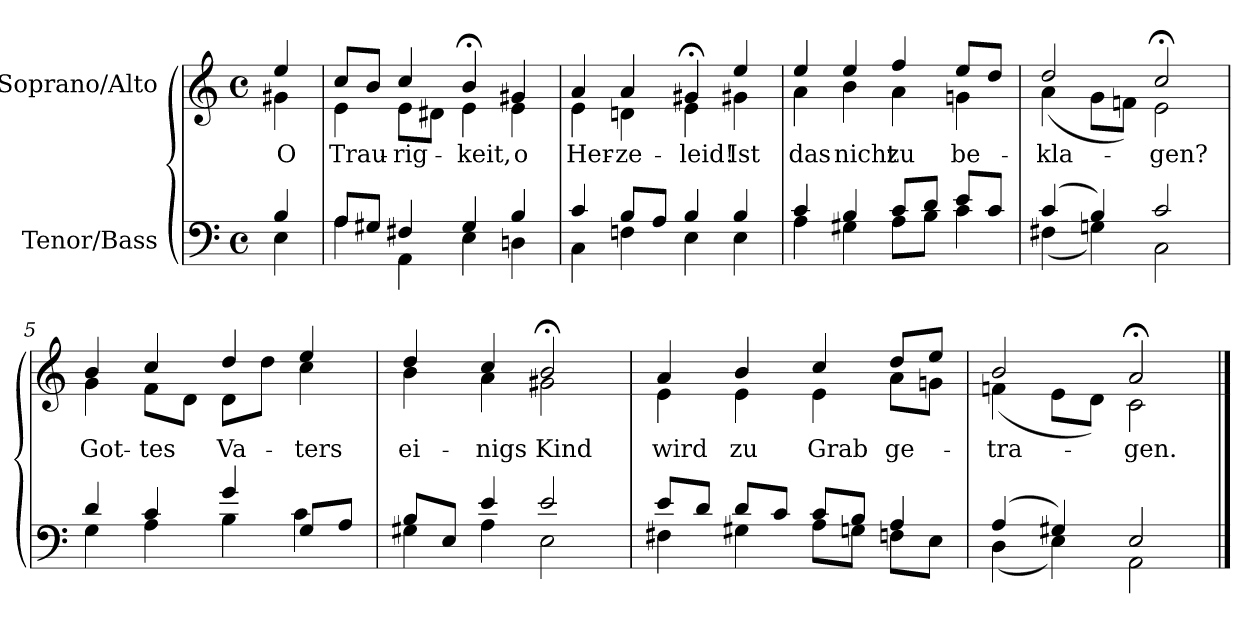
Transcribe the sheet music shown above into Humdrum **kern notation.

**kern	**kern	**text
*part2	*part1	*part1
*staff2	*staff1	*staff1
*I"Tenor/Bass	*I"Soprano/Alto	*
*clefF4	*clefG2	*
*k[]	*k[]	*
*M4/4	*M4/4	*
*met(c)	*met(c)	*
=	=	=
*^	*	*
!	!	!	!LO:LY:b
*	*	*^	*
4B/	4E\	4ee/	4g#X\	O
=1	=1	=1	=1	=1
!	!	!	!	!LO:LY:b
8A/L	4A\	8cc/L	4e\	Trau-
8G#X/J	.	8b/J	.	.
!	!	!	!	!LO:LY:b
4F#X/	4AA\	4cc/	8e\L	-rig-
.	.	.	8d#X\J	.
!	!	!	!	!LO:LY:b
4G#/	4E\	4b;</	4e\	-keit,
!	!	!	!	!LO:LY:b
4B/	4Dn\	4g#X/	4e\	o
=2	=2	=2	=2	=2
!	!	!	!	!LO:LY:b
4c/	4C\	4a/	4e\	Her-
!	!	!	!	!LO:LY:b
8B/L	4Fn\	4a/	4dn\	-ze-
8A/J	.	.	.	.
!	!	!	!	!LO:LY:b
4B/	4E\	4g#X;</	4e\	-leid!
!	!	!	!	!LO:LY:b
4B/	4E\	4ee/	4g#X\	Ist
=3	=3	=3	=3	=3
!	!	!	!	!LO:LY:b
4c/	4A\	4ee/	4a\	das
!	!	!	!	!LO:LY:b
4B/	4G#X\	4ee/	4b\	nicht
!	!	!	!	!LO:LY:b
8c/L	8A\L	4ff/	4a\	zu
8d/J	8B\J	.	.	.
!	!	!	!	!LO:LY:b
8e/L	4c\	8ee/L	4gn\	be-
8c/J	.	8dd/J	.	.
=4	=4	=4	=4	=4
!	!	!	!	!LO:LY:b
(4c/	(4F#X\	2dd/	(4a\	-kla-
4B/)	4Gn\)	.	8g\L	.
.	.	.	8fn\J)	.
!	!	!	!	!LO:LY:b
2c/	2C\	2cc;</	2e\	-gen?
!!LO:LB:g=z	!!
=5	=5	=5	=5	=5
!	!	!	!	!LO:LY:b
4d/	4G\	4b/	4g\	Got-
!	!	!	!	!LO:LY:b
4c/	4A\	4cc/	8f\L	-tes
.	.	.	8d\J	.
!	!	!	!	!LO:LY:b
4g/	4B\	4dd/	8d\L	Va-
.	.	.	8dd\J	.
!	!	!	!	!LO:LY:b
8G/L	4c\	4ee/	4cc\	-ters
8A/J	.	.	.	.
=6	=6	=6	=6	=6
!	!	!	!	!LO:LY:b
8B/L	4G#X\	4dd/	4b\	ei-
8E/J	.	.	.	.
!	!	!	!	!LO:LY:b
4e/	4A\	4cc/	4a\	-nigs
!	!	!	!	!LO:LY:b
2e/	2E\	2b;</	2g#X\	Kind
=7	=7	=7	=7	=7
!	!	!	!	!LO:LY:b
8e/L	4F#X\	4a/	4e\	wird
8d/J	.	.	.	.
!	!	!	!	!LO:LY:b
8d/L	4G#X\	4b/	4e\	zu
8c/J	.	.	.	.
!	!	!	!	!LO:LY:b
8c/L	8A\L	4cc/	4e\	Grab
8B/J	8Gn\J	.	.	.
!	!	!	!	!LO:LY:b
4A/	8Fn\L	8dd/L	8a\L	ge-
.	8E\J	8ee/J	8gn\J	.
=8	=8	=8	=8	=8
!	!	!	!	!LO:LY:b
(4A/	(4D\	2b/	(4fn\	-tra-
4G#X/)	4E\)	.	8e\L	.
.	.	.	8d\J)	.
!	!	!	!	!LO:LY:b
2E/	2AA\	2a;</	2c\	-gen.
*v	*v	*	*	*
*	*v	*v	*
==	==	==
*-	*-	*-
